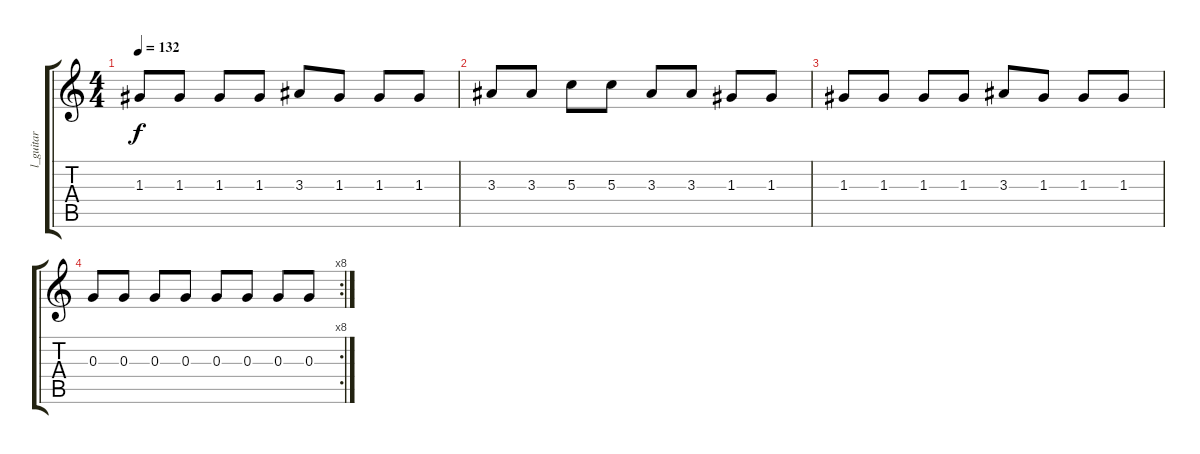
\track ("l_guitar" "l_guitar") {instrument distortionguitar}
\staff {score tabs}
\tuning (E4 B3 G3 D3 A2 E2) {hide}
\ts (4 4)
\tempo 132
\clef g2
\ks c
1.3.8{dy f} 1.3.8 1.3.8 1.3.8 3.3.8 1.3.8 1.3.8 1.3.8 |
3.3.8 3.3.8 5.3.8 5.3.8 3.3.8 3.3.8 1.3.8 1.3.8 |
1.3.8 1.3.8 1.3.8 1.3.8 3.3.8 1.3.8 1.3.8 1.3.8 |
\rc 8
0.3.8 0.3.8 0.3.8 0.3.8 0.3.8 0.3.8 0.3.8 0.3.8
